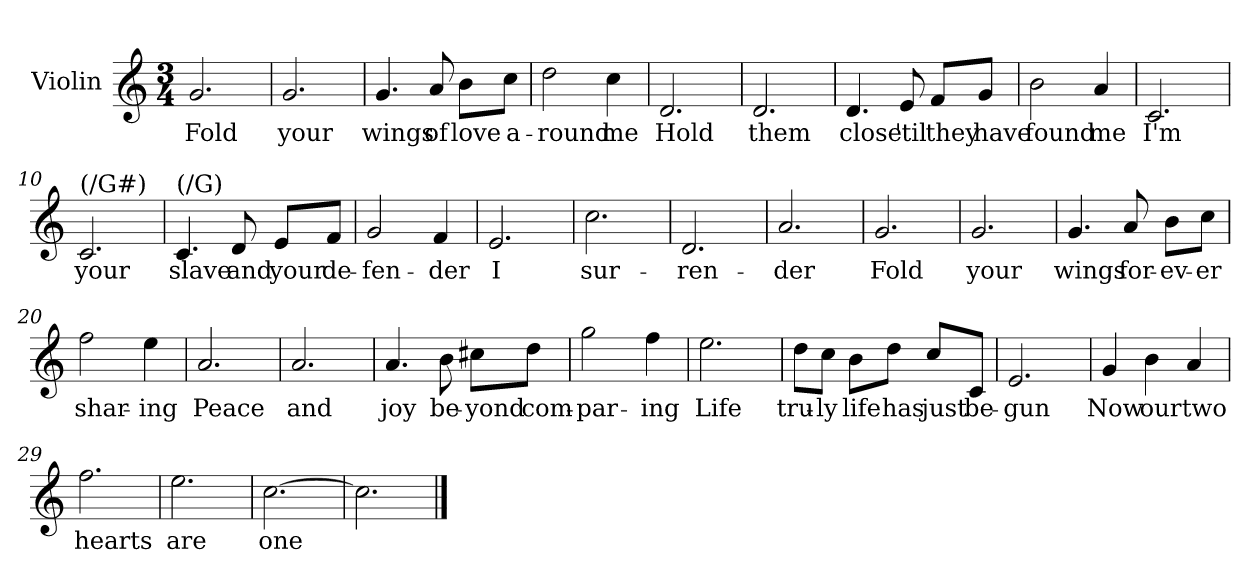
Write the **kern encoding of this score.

**kern	**text
*part1	*part1
*staff1	*staff1
*I"Violin	*
*I'Vln	*
*clefG2	*
*k[]	*
*C:	*
*M3/4	*
=1	=1
2.g/	Fold
=2	=2
2.g/	your
=3	=3
4.g/	wings
8a/	of
8b\L	love
8cc\J	a-
=4	=4
2dd\	-round
4cc\	me
!!LO:LB:g=z
=5	=5
2.d/	Hold
=6	=6
2.d/	them
=7	=7
4.d/	close
8e/	'til
8f/L	they
8g/J	have
=8	=8
2b\	found
4a/	me
!!LO:LB:g=z
=9	=9
2.c/	I'm
=10	=10
!LO:TX:a:t=(/G#)	!
2.c/	your
=11	=11
!LO:TX:a:t=(/G)	!
4.c/	slave
8d/	and
8e/L	your
8f/J	de-
=12	=12
2g/	-fen-
4f/	-der
!!LO:LB:g=z
=13	=13
2.e/	I
=14	=14
2.cc\	sur-
=15	=15
2.d/	-ren-
=16	=16
2.a/	-der
!!LO:LB:g=z
=17	=17
2.g/	Fold
=18	=18
2.g/	your
=19	=19
4.g/	wings
8a/	for-
8b\L	-ev-
8cc\J	-er
=20	=20
2ff\	shar-
4ee\	-ing
!!LO:LB:g=z
=21	=21
2.a/	Peace
=22	=22
2.a/	and
=23	=23
4.a/	joy
8b\	be-
8cc#X\L	-yond
8dd\J	com-
=24	=24
2gg\	-par-
4ff\	-ing
!!LO:LB:g=z
=25	=25
2.ee\	Life
=26	=26
8dd\L	tru-
8cc\J	-ly
8b\L	life
8dd\J	has
8cc/L	just
8c/J	be-
=27	=27
2.e/	-gun
=28	=28
4g/	Now
4b\	our
4a/	two
!!LO:LB:g=z
=29	=29
2.ff\	hearts
=30	=30
2.ee\	are
=31	=31
[2.cc\	one
=32	=32
2.cc\]	.
==	==
*-	*-
